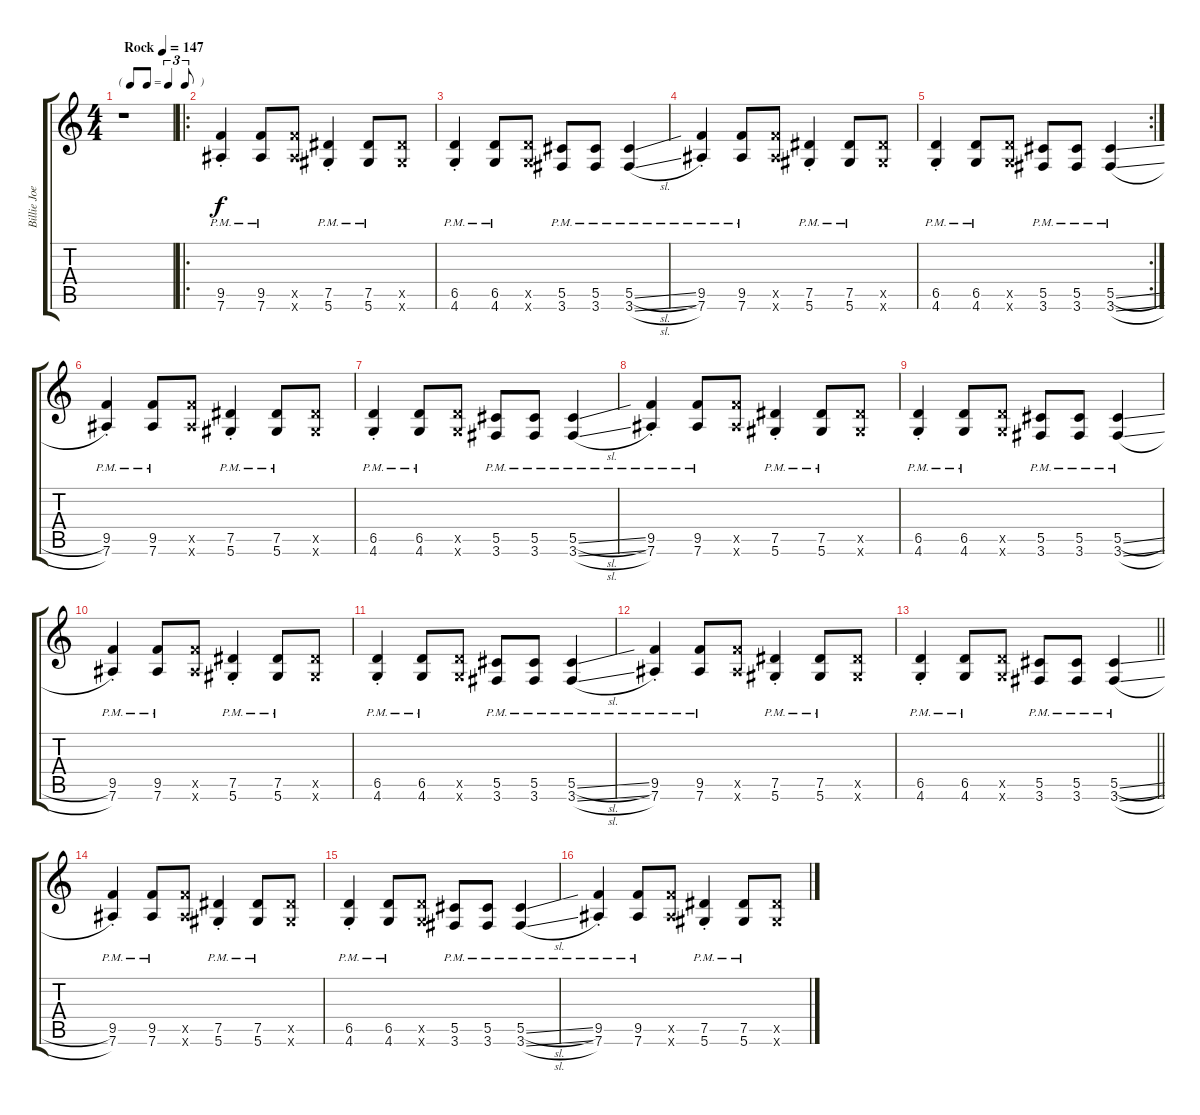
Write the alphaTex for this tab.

\track ("Billie Joe" "Billie Joe") {instrument distortionguitar}
\staff {score tabs}
\tuning (Eb4 Bb3 Gb3 Db3 Ab2 Eb2) {hide}
\ts (4 4)
\tf triplet8th
\tempo (147 "Rock")
\clef g2
\ks c
r.1{dy f instrument distortionguitar} |
\ro
(9.5{pm st} 7.6{pm st}).4 (9.5{pm} 7.6{pm}).8 (9.5{x} 7.6{x}).8 (7.5{pm st} 5.6{pm}).4 (7.5{pm} 5.6{pm}).8 (7.5{x} 5.6{x}).8 |
(6.5{pm st} 4.6{pm}).4 (6.5{pm} 4.6{pm}).8 (6.5{x} 4.6{x}).8 (5.5{pm} 3.6{pm}).8 (5.5{pm} 3.6{pm}).8 (5.5{sl pm} 3.6{sl pm}).4 |
(9.5{pm st} 7.6{pm st}).4 (9.5{pm} 7.6{pm}).8 (9.5{x} 7.6{x}).8 (7.5{pm st} 5.6{pm}).4 (7.5{pm} 5.6{pm}).8 (7.5{x} 5.6{x}).8 |
\rc 2
(6.5{pm st} 4.6{pm}).4 (6.5{pm} 4.6{pm}).8 (6.5{x} 4.6{x}).8 (5.5{pm} 3.6{pm}).8 (5.5{pm} 3.6{pm}).8 (5.5{sl pm} 3.6{sl pm}).4 |
(9.5{pm} 7.6{pm st}).4 (9.5{pm} 7.6{pm}).8 (9.5{x} 7.6{x}).8 (7.5{pm} 5.6{pm st}).4 (7.5{pm} 5.6{pm}).8 (7.5{x} 5.6{x}).8 |
(6.5{pm} 4.6{pm st}).4 (6.5{pm} 4.6{pm}).8 (6.5{x} 4.6{x}).8 (5.5{pm} 3.6{pm}).8 (5.5{pm} 3.6{pm}).8 (5.5{sl pm} 3.6{sl pm}).4 |
(9.5{pm} 7.6{pm st}).4 (9.5{pm} 7.6{pm}).8 (9.5{x} 7.6{x}).8 (7.5{pm} 5.6{pm st}).4 (7.5{pm} 5.6{pm}).8 (7.5{x} 5.6{x}).8 |
(6.5{pm} 4.6{pm st}).4 (6.5{pm} 4.6{pm}).8 (6.5{x} 4.6{x}).8 (5.5{pm} 3.6{pm}).8 (5.5{pm} 3.6{pm}).8 (5.5{sl pm} 3.6{sl pm}).4 |
(9.5{pm st} 7.6{pm}).4 (9.5{pm} 7.6{pm}).8 (9.5{x} 7.6{x}).8 (7.5{pm st} 5.6{pm}).4 (7.5{pm} 5.6{pm}).8 (7.5{x} 5.6{x}).8 |
(6.5{pm st} 4.6{pm}).4 (6.5{pm} 4.6{pm}).8 (6.5{x} 4.6{x}).8 (5.5{pm} 3.6{pm}).8 (5.5{pm} 3.6{pm}).8 (5.5{sl pm} 3.6{sl pm}).4 |
(9.5{pm st} 7.6{pm}).4 (9.5{pm} 7.6{pm}).8 (9.5{x} 7.6{x}).8 (7.5{pm} 5.6{pm st}).4 (7.5{pm} 5.6{pm}).8 (7.5{x} 5.6{x}).8 |
\barLineRight lightlight
(6.5{pm} 4.6{pm st}).4 (6.5{pm} 4.6{pm}).8 (6.5{x} 4.6{x}).8 (5.5{pm} 3.6{pm}).8 (5.5{pm} 3.6{pm}).8 (5.5{sl pm} 3.6{sl}).4 |
(9.5{pm} 7.6{pm st}).4 (9.5{pm} 7.6{pm}).8 (9.5{x} 7.6{x}).8 (7.5{pm} 5.6{pm st}).4 (7.5{pm} 5.6{pm}).8 (7.5{x} 5.6{x}).8 |
(6.5{pm} 4.6{pm st}).4 (6.5{pm} 4.6{pm}).8 (6.5{x} 4.6{x}).8 (5.5{pm} 3.6{pm}).8 (5.5{pm} 3.6{pm}).8 (5.5{sl pm} 3.6{sl pm}).4 |
(9.5{pm} 7.6{pm st}).4 (9.5{pm} 7.6{pm}).8 (9.5{x} 7.6{x}).8 (7.5{pm} 5.6{pm st}).4 (7.5{pm} 5.6{pm}).8 (7.5{x} 5.6{x}).8
